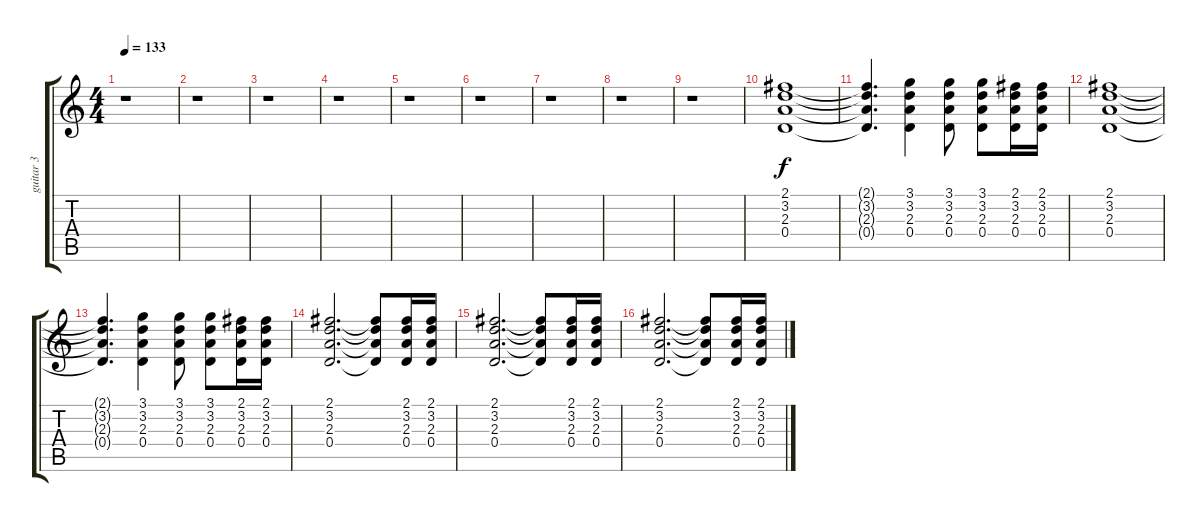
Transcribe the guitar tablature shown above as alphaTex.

\track ("guitar 3" "guitar 3") {instrument distortionguitar}
\staff {score tabs}
\tuning (E4 B3 G3 D3 A2 E2) {hide}
\ts (4 4)
\tempo 133
\clef g2
\ks c
r.1{dy f} |
r.1 |
r.1 |
r.1 |
r.1 |
r.1 |
r.1 |
r.1 |
r.1 |
(2.1 3.2 2.3 0.4).1 |
(2.1{t} 3.2{t} 2.3{t} 0.4{t}).4{d} (3.1 3.2 2.3 0.4).4 (3.1 3.2 2.3 0.4).8 (3.1 3.2 2.3 0.4).8 (2.1 3.2 2.3 0.4).16 (2.1 3.2 2.3 0.4).16 |
(2.1 3.2 2.3 0.4).1 |
(2.1{t} 3.2{t} 2.3{t} 0.4{t}).4{d} (3.1 3.2 2.3 0.4).4 (3.1 3.2 2.3 0.4).8 (3.1 3.2 2.3 0.4).8 (2.1 3.2 2.3 0.4).16 (2.1 3.2 2.3 0.4).16 |
(2.1 3.2 2.3 0.4).2{d} (2.1{t} 3.2{t} 2.3{t} 0.4{t}).8 (2.1 3.2 2.3 0.4).16 (2.1 3.2 2.3 0.4).16 |
(2.1 3.2 2.3 0.4).2{d} (2.1{t} 3.2{t} 2.3{t} 0.4{t}).8 (2.1 3.2 2.3 0.4).16 (2.1 3.2 2.3 0.4).16 |
(2.1 3.2 2.3 0.4).2{d} (2.1{t} 3.2{t} 2.3{t} 0.4{t}).8 (2.1 3.2 2.3 0.4).16 (2.1 3.2 2.3 0.4).16
